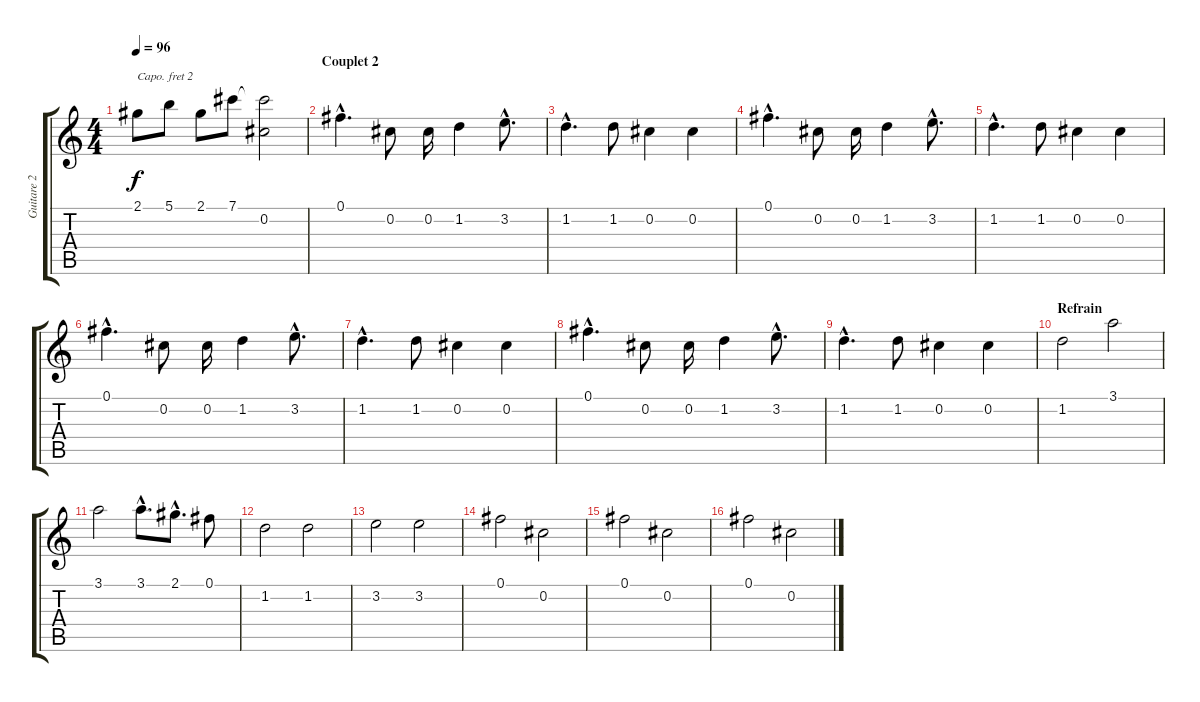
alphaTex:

\track ("Guitare 2" "Guitare 2") {instrument electricguitarclean}
\staff {score tabs}
\capo 2
\tuning (E4 B3 G3 D3 A2 E2) {hide}
\ts (4 4)
\tempo 96
\clef g2
\ks c
2.1.8{dy f} 5.1.8 2.1.8 7.1.8 (7.1{t} 0.2).2 |
\section ("" "Couplet 2")
0.1{hac}.4{d} 0.2.8 0.2.16 1.2.4 3.2{hac}.8{d} |
1.2{hac}.4{d} 1.2.8 0.2.4 0.2.4 |
0.1{hac}.4{d} 0.2.8 0.2.16 1.2.4 3.2{hac}.8{d} |
1.2{hac}.4{d} 1.2.8 0.2.4 0.2.4 |
0.1{hac}.4{d} 0.2.8 0.2.16 1.2.4 3.2{hac}.8{d} |
1.2{hac}.4{d} 1.2.8 0.2.4 0.2.4 |
0.1{hac}.4{d} 0.2.8 0.2.16 1.2.4 3.2{hac}.8{d} |
1.2{hac}.4{d} 1.2.8 0.2.4 0.2.4 |
\section ("" "Refrain")
1.2.2 3.1.2 |
3.1.2 3.1{hac}.8{d} 2.1{hac}.8{d} 0.1.8 |
1.2.2 1.2.2 |
3.2.2 3.2.2 |
0.1.2 0.2.2 |
0.1.2 0.2.2 |
0.1.2 0.2.2
